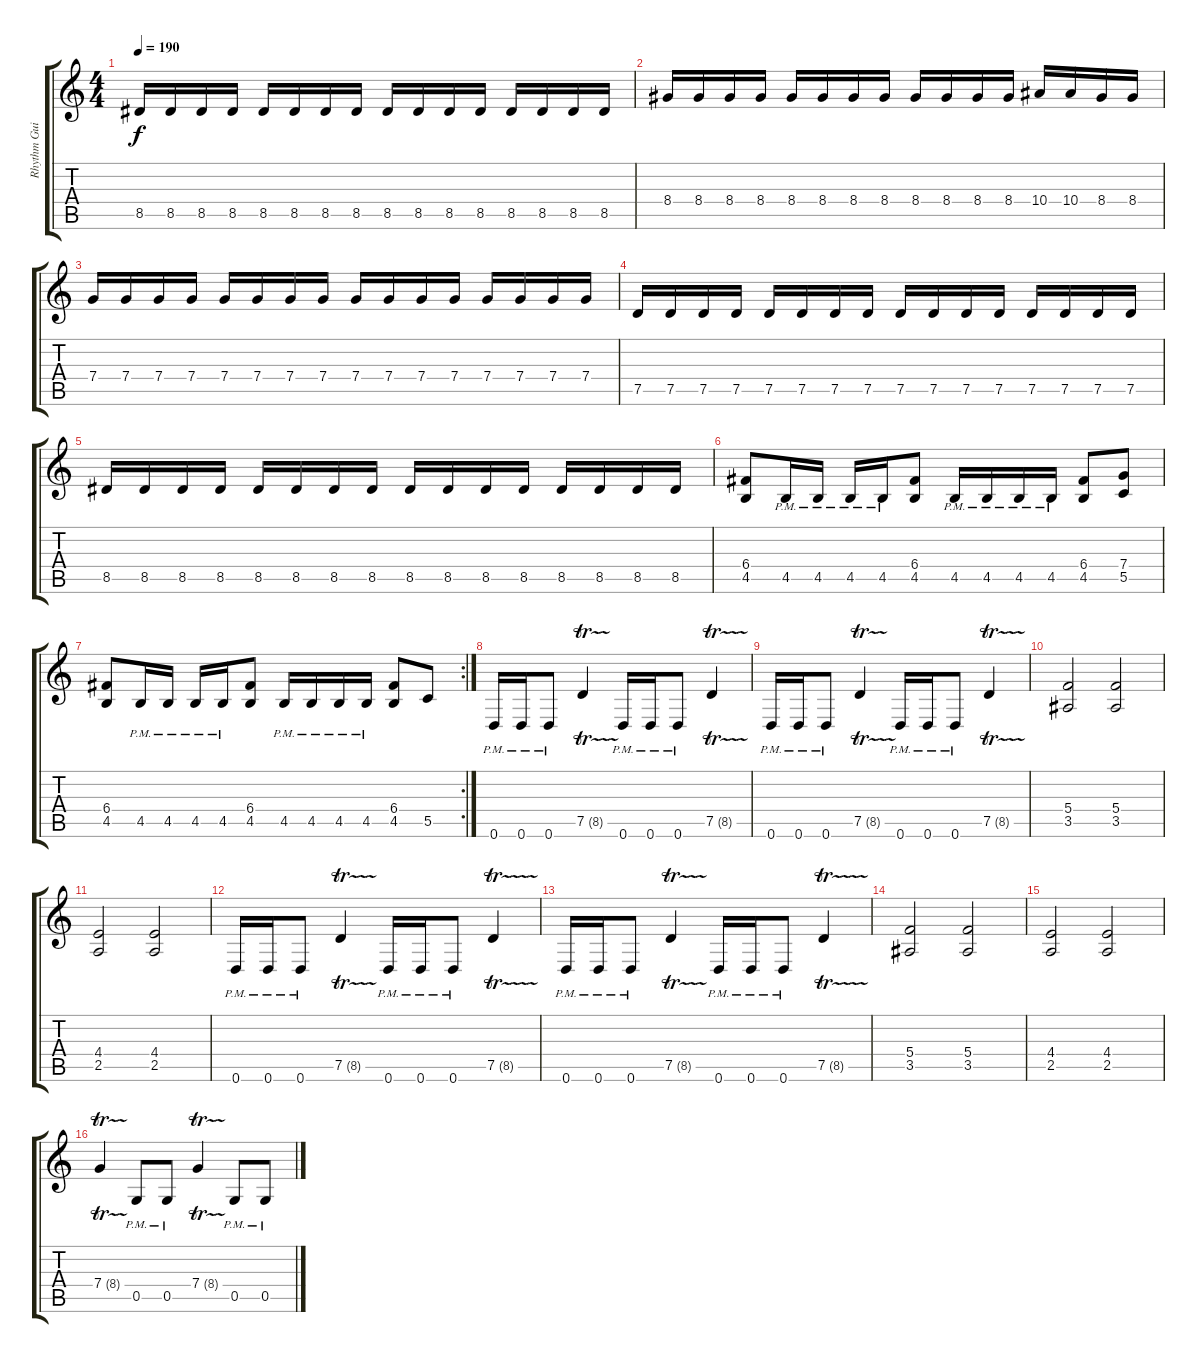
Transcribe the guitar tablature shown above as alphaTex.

\track ("Rhythm Guitar" "Rhythm Gui") {instrument distortionguitar}
\staff {score tabs}
\tuning (D4 A3 F3 C3 G2 D2) {hide}
\ts (4 4)
\tempo 190
\clef g2
\ks c
8.5.16{dy f} 8.5.16 8.5.16 8.5.16 8.5.16 8.5.16 8.5.16 8.5.16 8.5.16 8.5.16 8.5.16 8.5.16 8.5.16 8.5.16 8.5.16 8.5.16 |
8.4.16 8.4.16 8.4.16 8.4.16 8.4.16 8.4.16 8.4.16 8.4.16 8.4.16 8.4.16 8.4.16 8.4.16 10.4.16 10.4.16 8.4.16 8.4.16 |
7.4.16 7.4.16 7.4.16 7.4.16 7.4.16 7.4.16 7.4.16 7.4.16 7.4.16 7.4.16 7.4.16 7.4.16 7.4.16 7.4.16 7.4.16 7.4.16 |
7.5.16 7.5.16 7.5.16 7.5.16 7.5.16 7.5.16 7.5.16 7.5.16 7.5.16 7.5.16 7.5.16 7.5.16 7.5.16 7.5.16 7.5.16 7.5.16 |
8.5.16 8.5.16 8.5.16 8.5.16 8.5.16 8.5.16 8.5.16 8.5.16 8.5.16 8.5.16 8.5.16 8.5.16 8.5.16 8.5.16 8.5.16 8.5.16 |
(6.4 4.5).8 4.5{pm}.16 4.5{pm}.16 4.5{pm}.16 4.5{pm}.16 (6.4 4.5).8 4.5{pm}.16 4.5{pm}.16 4.5{pm}.16 4.5{pm}.16 (6.4 4.5).8 (7.4 5.5).8 |
\rc 2
(6.4 4.5).8 4.5{pm}.16 4.5{pm}.16 4.5{pm}.16 4.5{pm}.16 (6.4 4.5).8 4.5{pm}.16 4.5{pm}.16 4.5{pm}.16 4.5{pm}.16 (6.4 4.5).8 5.5.8 |
0.6{pm}.16 0.6{pm}.16 0.6{pm}.8 7.5{tr (8 16)}.4 0.6{pm}.16 0.6{pm}.16 0.6{pm}.8 7.5{tr (8 16)}.4 |
0.6{pm}.16 0.6{pm}.16 0.6{pm}.8 7.5{tr (8 16)}.4 0.6{pm}.16 0.6{pm}.16 0.6{pm}.8 7.5{tr (8 16)}.4 |
(5.4 3.5).2 (5.4 3.5).2 |
(4.4 2.5).2 (4.4 2.5).2 |
0.6{pm}.16 0.6{pm}.16 0.6{pm}.8 7.5{tr (8 16)}.4 0.6{pm}.16 0.6{pm}.16 0.6{pm}.8 7.5{tr (8 16)}.4 |
0.6{pm}.16 0.6{pm}.16 0.6{pm}.8 7.5{tr (8 16)}.4 0.6{pm}.16 0.6{pm}.16 0.6{pm}.8 7.5{tr (8 16)}.4 |
(5.4 3.5).2 (5.4 3.5).2 |
(4.4 2.5).2 (4.4 2.5).2 |
7.4{tr (8 16)}.4 0.5{pm}.8 0.5{pm}.8 7.4{tr (8 16)}.4 0.5{pm}.8 0.5{pm}.8
